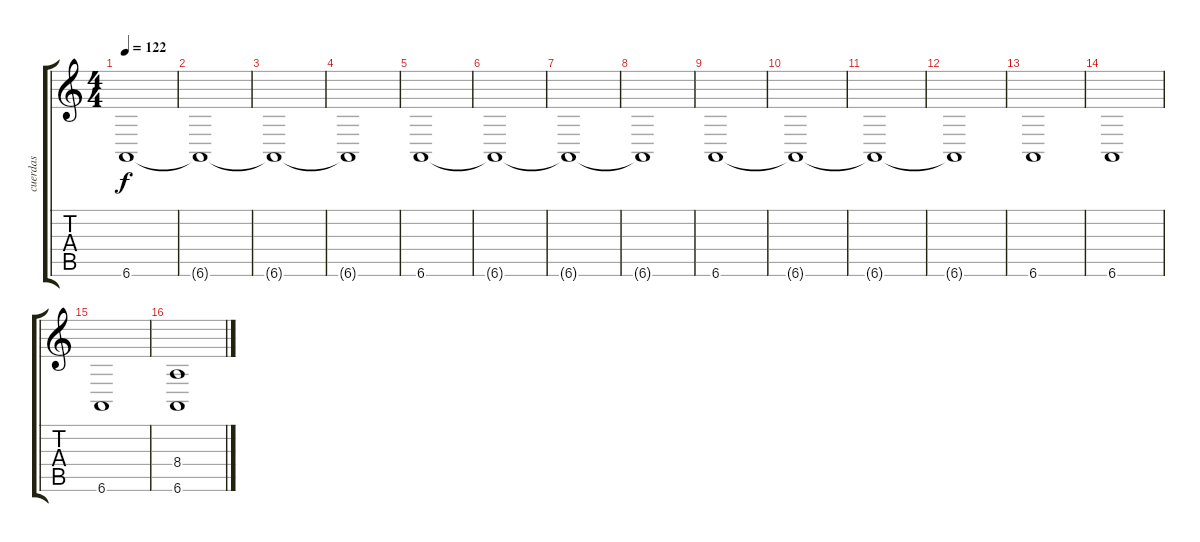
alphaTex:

\track ("cuerdas" "cuerdas") {instrument stringensemble1}
\staff {score tabs}
\tuning (Eb4 Bb3 Gb3 Db3 Ab2 Eb2) {hide}
\ts (4 4)
\tempo 122
\clef g2
\ks c
6.6.1{dy f instrument stringensemble1} |
6.6{t}.1 |
6.6{t}.1 |
6.6{t}.1 |
6.6.1 |
6.6{t}.1 |
6.6{t}.1 |
6.6{t}.1 |
6.6.1 |
6.6{t}.1 |
6.6{t}.1 |
6.6{t}.1 |
6.6.1 |
6.6.1 |
6.6.1 |
(8.4 6.6).1
